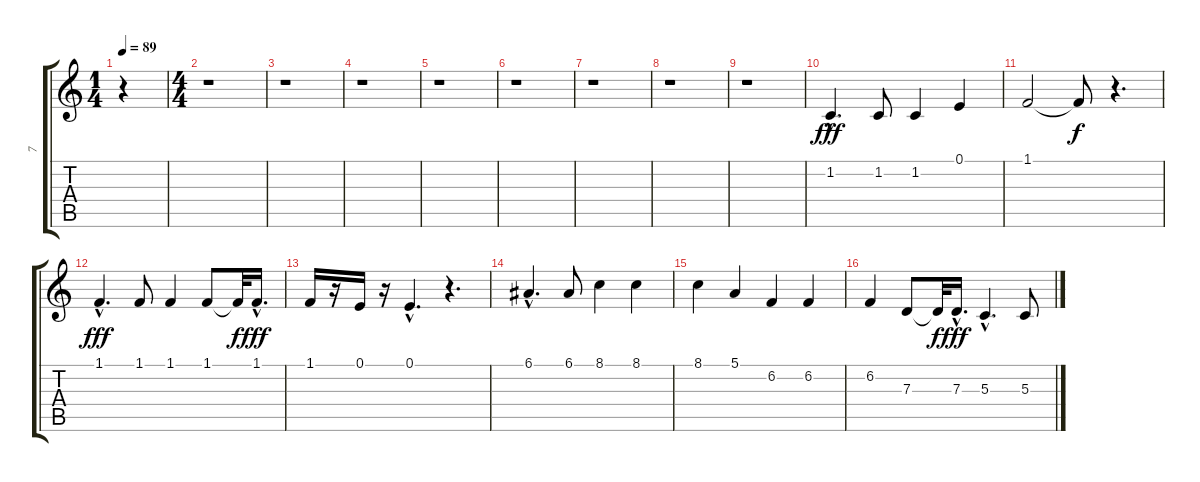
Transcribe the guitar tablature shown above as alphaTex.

\track ("7" "7") {instrument trombone}
\staff {score tabs}
\tuning (E4 B3 G3 D3 A2 E2) {hide}
\ts (1 4)
\tempo 89
\clef g2
\ks c
r.4{dy fff instrument trombone} |
\ts (4 4)
r.1 |
r.1 |
r.1 |
r.1 |
r.1 |
r.1 |
r.1 |
r.1 |
1.2{hac}.4{d} 1.2.8 1.2.4 0.1.4 |
1.1.2 1.1{t}.8{dy f} r.4{d} |
1.1{hac}.4{d dy fff} 1.1.8 1.1.4 1.1.8 1.1{t}.32{dy f} 1.1{hac}.16{d dy fff} |
1.1.16 r.16 0.1.16 r.16 0.1{hac}.4{d} r.4{d} |
6.1{hac}.4{d} 6.1.8 8.1.4 8.1.4 |
8.1.4 5.1.4 6.2.4 6.2.4 |
6.2.4 7.3.8 7.3{t}.32{dy f} 7.3{hac}.16{d dy fff} 5.3{hac}.4{d} 5.3.8
